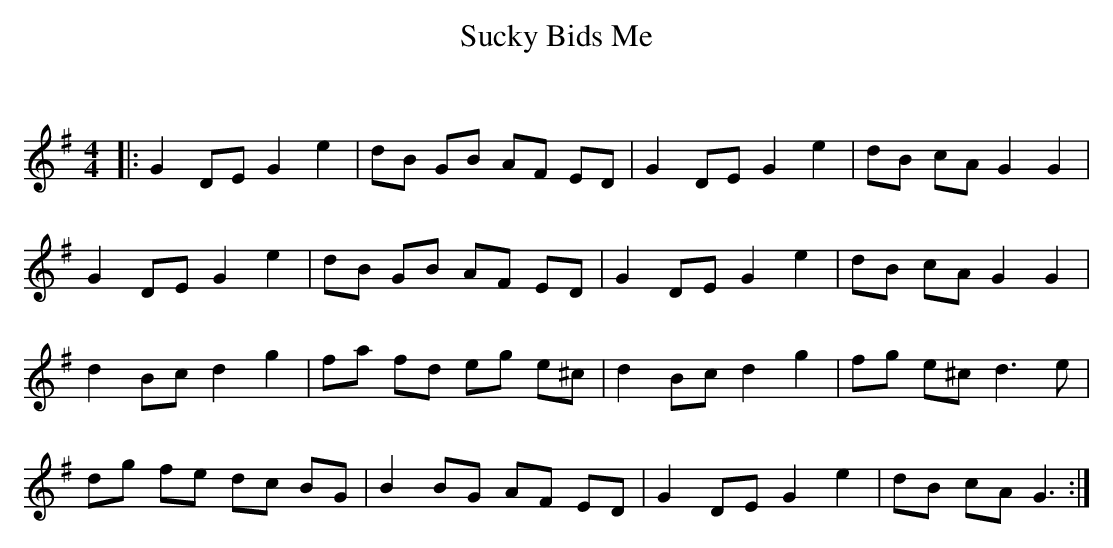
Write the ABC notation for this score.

X:1
T: Sucky Bids Me
C:
Q: 232
K:G
M:4/4
L:1/8
|:G2 DE G2 e2|dB GB AF ED|G2 DE G2 e2|dB cA G2 G2|
G2 DE G2 e2|dB GB AF ED|G2 DE G2 e2|dB cA G2 G2|
d2 Bc d2 g2|fa fd eg e^c|d2 Bc d2 g2|fg e^c d3e|
dg fe dc BG|B2 BG AF ED|G2 DE G2 e2|dB cA G3:|
